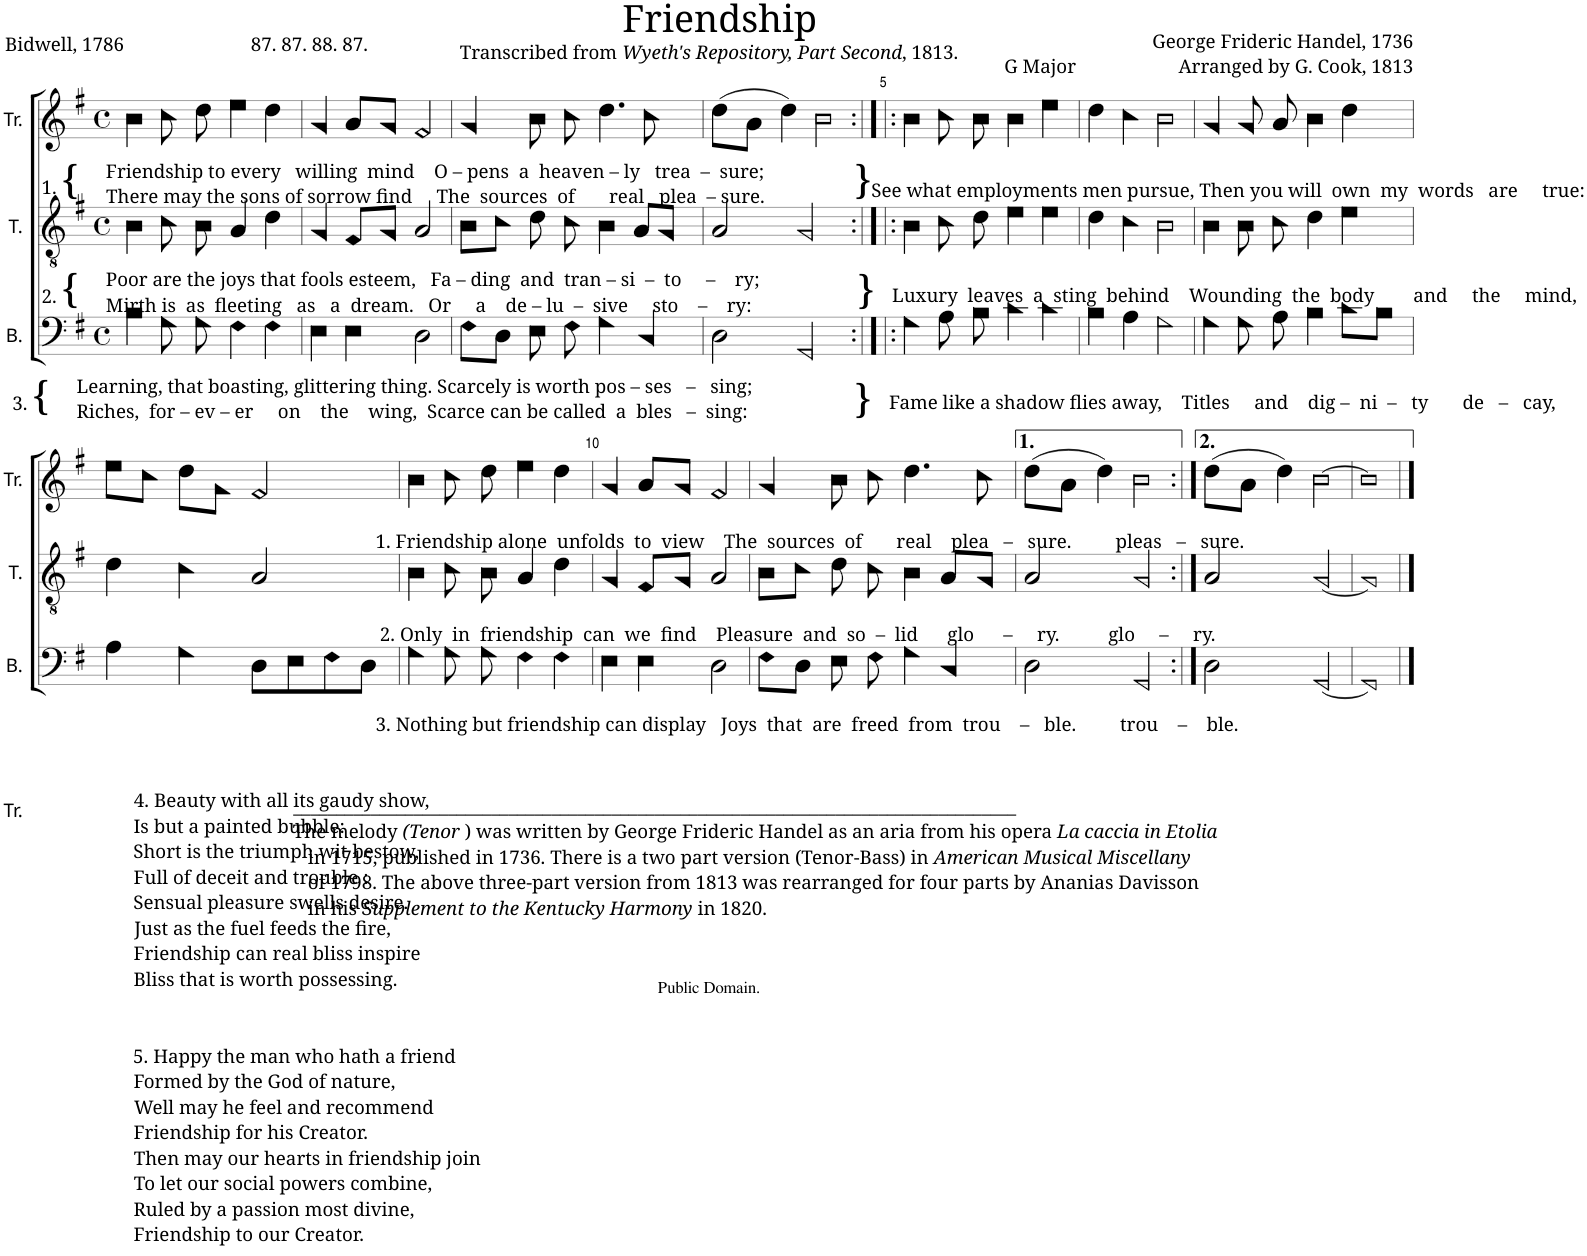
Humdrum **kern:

**kern	**kern	**kern
*part3	*part2	*part1
*staff3	*staff2	*staff1
*I"B.	*I"T.	*I"Tr.
*I'B.	*I'T.	*I'Tr.
*clefF4	*clefGv2	*clefG2
*k[f#]	*k[f#]	*k[f#]
*M4/4	*M4/4	*M4/4
*met(c)	*met(c)	*met(c)
=1	=1	=1
!	!	!LO:TX:b:t=Friendship to every   willing  mind    O – pens  a  heaven – ly   trea  –  sure;
!	!	!LO:TX:b:t=There may the sons of sorrow find     The  sources  of       real   plea  – sure.
!	!	!LO:TX:b:t=1.
!	!	!LO:TX:b:t={
!	!LO:TX:b:t=Poor are the joys that fools esteem,   Fa – ding  and  tran – si  –  to     –    ry;	!
!	!LO:TX:b:t=Mirth is  as  fleeting   as   a  dream.   Or     a    de – lu  –  sive     sto    –    ry&colon;	!
!	!LO:TX:b:t=2.	!
!	!LO:TX:b:t={	!
!LO:TX:b:t=Learning, that boasting, glittering thing. Scarcely is worth pos – ses   –   sing;	!	!
!LO:TX:b:t=Riches,  for – ev – er     on    the    wing,  Scarce can be called  a  bles   –  sing&colon;	!	!
!LO:TX:b:t=3.	!	!
!LO:TX:b:t={	!	!
4B!\	4B!\	4b!\
8G!\	8c!\	8cc!\
8G!\	8B!\	8dd!\
4F#!\	4A!/	4ee!\
4F#!\	4d!\	4dd!\
=2	=2	=2
4E!\	4G!/	4g!/
4E!\	8F#!/L	8a!/L
.	8G!/J	8g!/J
2D!\	2A!/	2f#!/
=3	=3	=3
8F#!\L	8B!\L	4g!/
8D!\J	8c!\J	.
8E!\	8d!\	8b!\
8F#!\	8c!\	8cc!\
4G!\	4B!\	4.dd!\
!LO:N:head=solid	!	!
4C!/	8A!/L	.
.	8G!/J	8cc!\
=4	=4	=4
2D!\	2A!/	(8dd!\L
.	.	8a!\J
.	.	4dd!\)
!	!	!LO:TX:b:t=}
!	!LO:TX:b:t=}	!
!LO:TX:b:t=}	!	!
2GG!/	2G!/	2b!\
=5:|!|:	=5:|!|:	=5:|!|:
!	!	!LO:TX:b:t=See what employments men pursue, Then you will  own  my  words   are     true&colon;
!	!LO:TX:b:t=Luxury  leaves  a  sting  behind    Wounding  the  body        and     the     mind,	!
!LO:TX:b:t=Fame like a shadow flies away,    Titles     and    dig –  ni  –   ty       de   –   cay,	!	!
4G!\	4B!\	4b!\
8A!\	8c!\	8cc!\
8B!\	8d!\	8b!\
4c!\	4e!\	4b!\
4c!\	4e!\	4ee!\
=6	=6	=6
4B!\	4d!\	4dd!\
4A!\	4c!\	4cc!\
2G!\	2B!\	2b!\
=7	=7	=7
4G!\	4B!\	4g!/
8G!\	8B!\	8g!/
8A!\	8c!\	8a!/
4B!\	4d!\	4b!\
8c!\L	4e!\	4dd!\
8B!\J	.	.
!!LO:LB:g=z
=8	=8	=8
4A!\	4d!\	8ee!\L
.	.	8cc!\J
4G!\	4c!\	8dd!\L
.	.	8g!\J
8D!\L	2A!/	2f#!/
8E!\	.	.
8F#!\	.	.
8D!\J	.	.
=9	=9	=9
!	!	!LO:TX:b:t=1. Friendship alone  unfolds  to  view    The  sources  of       real    plea   –   sure.         pleas   –   sure.
!	!LO:TX:b:t=2. Only  in  friendship  can  we  find    Pleasure  and  so  –  lid      glo      –     ry.          glo     –     ry.	!
!LO:TX:b:t=3. Nothing but friendship can display   Joys  that  are  freed  from  trou    –   ble.         trou    –    ble.	!	!
!LO:TX:b:t=____________________________________________________________________________________	!	!
!LO:TX:b:t=The melody	!	!
!LO:TX:b:i:t=(Tenor	!	!
!LO:TX:b:t=) was written by George Frideric Handel as an aria from his opera	!	!
!LO:TX:b:i:t=La caccia in Etolia	!	!
!LO:TX:b:t=in 1715, published in 1736. There is a two part version (Tenor-Bass) in	!	!
!LO:TX:b:i:t=American Musical Miscellany	!	!
!LO:TX:b:t=of 1798. The above three-part version from 1813 was rearranged for four parts by Ananias Davisson	!	!
!LO:TX:b:t=in his	!	!
!LO:TX:b:i:t=Supplement to the Kentucky Harmony	!	!
!LO:TX:b:t=in 1820.	!	!
4G!\	4B!\	4b!\
8G!\	8c!\	8cc!\
8G!\	8B!\	8dd!\
4F#!\	4A!/	4ee!\
4F#!\	4d!\	4dd!\
=10	=10	=10
4E!\	4G!/	4g!/
4E!\	8F#!/L	8a!/L
.	8G!/J	8g!/J
2D!\	2A!/	2f#!/
=11	=11	=11
8F#!\L	8B!\L	4g!/
8D!\J	8c!\J	.
8E!\	8d!\	8b!\
8F#!\	8c!\	8cc!\
4G!\	4B!\	4.dd!\
4C!/	8A!/L	.
.	8G!/J	8cc!\
=12	=12	=12
2D!\	2A!/	(8dd!\L
.	.	8a!\J
.	.	4dd!\)
2GG!/	2G!/	2b!\
=13:|!	=13:|!	=13:|!
2D!\	2A!/	(8dd!\L
.	.	8a!\J
.	.	4dd!\)
[2GG!/	[2G!/	[2b!\
=14	=14	=14
1GG!]	1G!]	1b!]
==	==	==
*-	*-	*-
